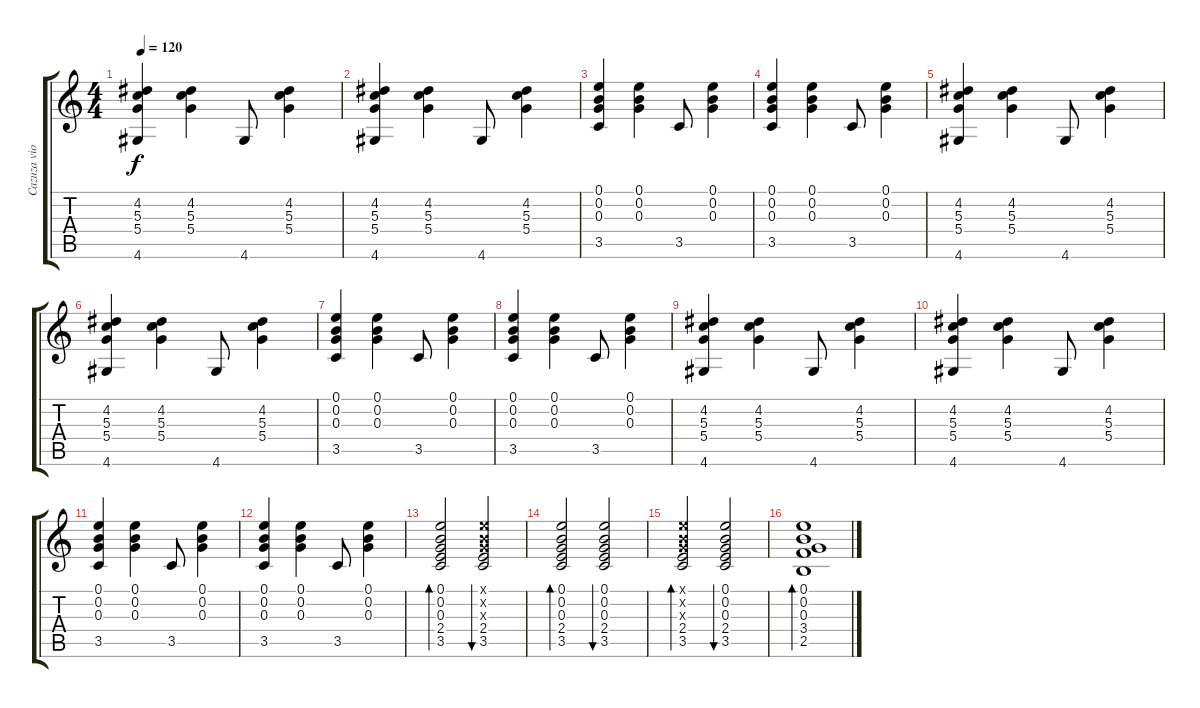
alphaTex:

\track ("Cazuza violão" "Cazuza vio") {instrument acousticguitarsteel}
\staff {score tabs}
\tuning (E4 B3 G3 D3 A2 E2) {hide}
\ts (4 4)
\tempo 120
\clef g2
\ks c
(4.2 5.3 5.4 4.6).4{dy f} (4.2 5.3 5.4).4 4.6.8 (4.2 5.3 5.4).4 |
(4.2 5.3 5.4 4.6).4 (4.2 5.3 5.4).4 4.6.8 (4.2 5.3 5.4).4 |
(0.1 0.2 0.3 3.5).4 (0.1 0.2 0.3).4 3.5.8 (0.1 0.2 0.3).4 |
(0.1 0.2 0.3 3.5).4 (0.1 0.2 0.3).4 3.5.8 (0.1 0.2 0.3).4 |
(4.2 5.3 5.4 4.6).4 (4.2 5.3 5.4).4 4.6.8 (4.2 5.3 5.4).4 |
(4.2 5.3 5.4 4.6).4 (4.2 5.3 5.4).4 4.6.8 (4.2 5.3 5.4).4 |
(0.1 0.2 0.3 3.5).4 (0.1 0.2 0.3).4 3.5.8 (0.1 0.2 0.3).4 |
(0.1 0.2 0.3 3.5).4 (0.1 0.2 0.3).4 3.5.8 (0.1 0.2 0.3).4 |
(4.2 5.3 5.4 4.6).4 (4.2 5.3 5.4).4 4.6.8 (4.2 5.3 5.4).4 |
(4.2 5.3 5.4 4.6).4 (4.2 5.3 5.4).4 4.6.8 (4.2 5.3 5.4).4 |
(0.1 0.2 0.3 3.5).4 (0.1 0.2 0.3).4 3.5.8 (0.1 0.2 0.3).4 |
(0.1 0.2 0.3 3.5).4 (0.1 0.2 0.3).4 3.5.8 (0.1 0.2 0.3).4 |
(0.1 0.2 0.3 2.4 3.5).2{bd 240} (0.1{x} 0.2{x} 0.3{x} 2.4 3.5).2{bu 240} |
(0.1 0.2 0.3 2.4 3.5).2{bd 240} (0.1 0.2 0.3 2.4 3.5).2{bu 240} |
(0.1{x} 0.2{x} 0.3{x} 2.4 3.5).2{bd 240} (0.1 0.2 0.3 2.4 3.5).2{bu 240} |
(0.1 0.2 0.3 3.4 2.5).1{bd 480}
